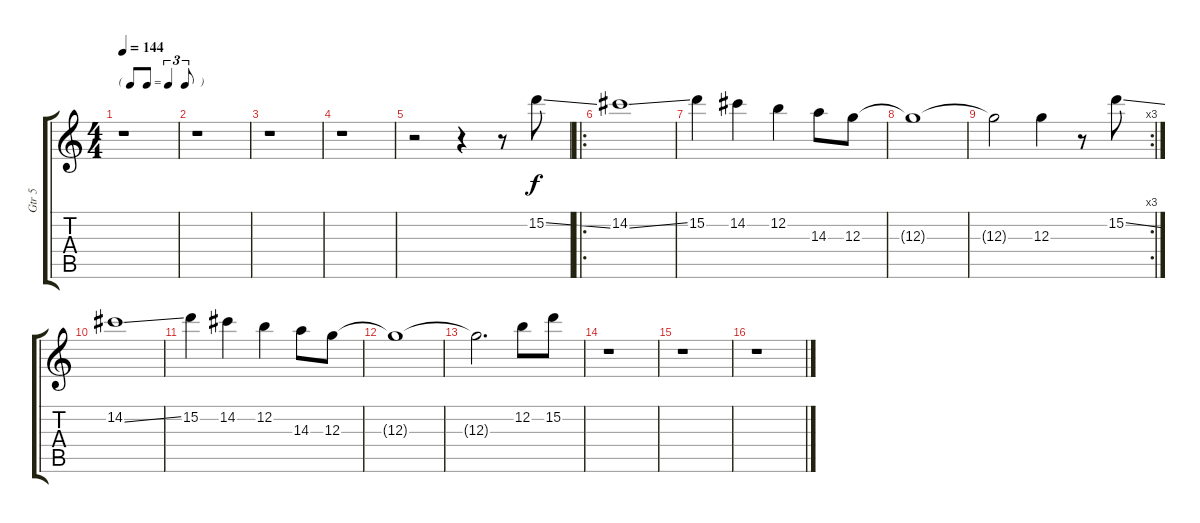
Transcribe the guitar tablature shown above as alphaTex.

\track ("Gtr 5" "Gtr 5") {instrument distortionguitar}
\staff {score tabs}
\tuning (E4 B3 G3 D3 A2 E2) {hide}
\ts (4 4)
\tf triplet8th
\tempo 144
\clef g2
\ks c
r.1{dy f} |
r.1 |
r.1 |
r.1 |
r.2 r.4 r.8 15.2{ss}.8 |
\ro
14.2{ss}.1 |
15.2.4 14.2.4 12.2.4 14.3.8 12.3.8 |
12.3{t}.1 |
\rc 3
12.3{t}.2 12.3.4 r.8 15.2{ss}.8 |
14.2{ss}.1 |
15.2.4 14.2.4 12.2.4 14.3.8 12.3.8 |
12.3{t}.1 |
12.3{t}.2{d} 12.2.8 15.2.8 |
r.1 |
r.1 |
r.1
